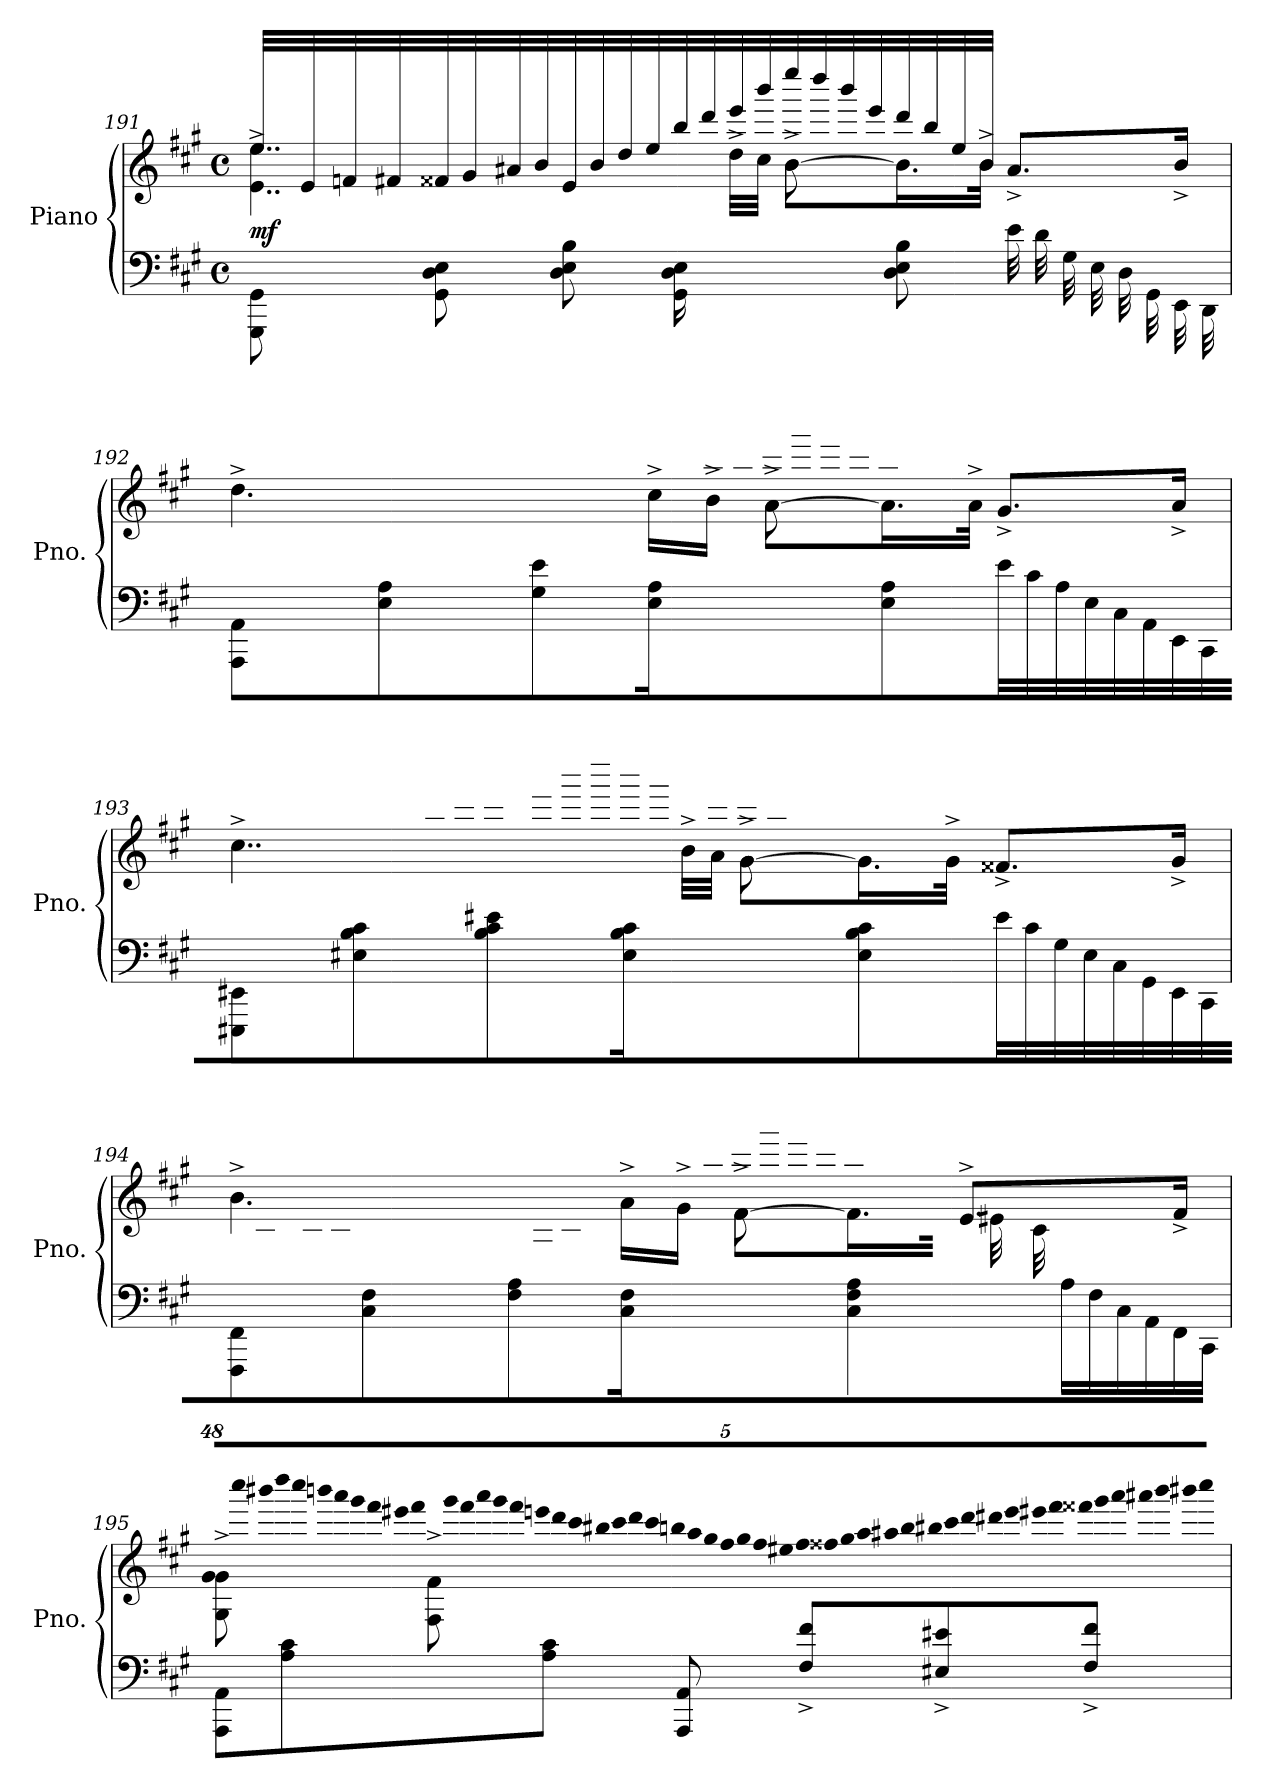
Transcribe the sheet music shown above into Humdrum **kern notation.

**kern	**kern	**dynam
*part1	*part1	*part1
*staff2	*staff1	*staff1/2
*I"Piano	*	*
*I'Pno.	*	*
!!LO:PB:g=z
*clefF4	*clefG2	*
*k[f#c#g#]	*k[f#c#g#]	*
*M4/4	*M4/4	*
*met(c)	*met(c)	*
=191	=191	=191
*	*^	*
*	*	*^	*
!	!	!	!	!LO:DY:b
8GGG#\ 8GG#\L	4..e\^ 4..ee\^	32ee/LLL	4..ryy	mf
.	.	32e/	.	.
.	.	32fn/	.	.
.	.	32f#X/	.	.
8GG#\ 8D\ 8E\	.	32f##X/	.	.
.	.	32g#/	.	.
.	.	32a#X/	.	.
.	.	32b/	.	.
8D\ 8E\ 8B\	.	32e/	.	.
.	.	32b/	.	.
.	.	32dd/	.	.
.	.	32ee/	.	.
16GG#\ 16D\ 16E\L	.	32bb/	.	.
.	.	32ddd/	.	.
8.ryy	32dd^\LLL	32eee/	32dd\L	.
.	32cc#\JJJ	32bbb/	32cc#\JJ	.
.	[8b^\L	32eeee/	8b\	.
.	.	32dddd/	.	.
.	.	32bbb/	.	.
.	.	32eee/	.	.
8D\ 8E\ 8B\J	16.b\L]	32ddd/	4.ryy	.
.	.	32bb/	.	.
.	.	32ee/	.	.
.	32b^\JJk	32b/JJJ	.	.
32e\LLL	8.a#^/L	4ryy	.	.
32d\	.	.	.	.
32G#\	.	.	.	.
32E\	.	.	.	.
32D\	.	.	.	.
32GG#\	.	.	.	.
32EE\	16b^/Jk	.	.	.
32DD\JJJ	.	.	.	.
!!LO:LB:g=z	!!	!!
=192	=192	=192	=192	=192
8AAA\ 8AA\L	4.dd^\	32dd/LLLyy	4..ryy	.
.	.	32e/	.	.
.	.	32d#X/	.	.
.	.	32e/	.	.
8E\ 8A\	.	32fn/	.	.
.	.	32f#X/	.	.
.	.	32f##X/	.	.
.	.	32g#/	.	.
8G#\ 8e\	.	32a/	.	.
.	.	32e/	.	.
.	.	32a/	.	.
.	.	32b/	.	.
16E\ 16A\L	16cc#^\LL	32cc#/	.	.
.	.	32ee/	.	.
8.ryy	16b^\JJ	32aa/	16b\J	.
.	.	32bb/	.	.
.	[8a^\L	32ddd/	8a\	.
.	.	32aaa/	.	.
.	.	32eee/	.	.
.	.	32ccc#/	.	.
8E\ 8A\J	16.a\L]	32aa/	4.ryy	.
.	.	32ee/	.	.
.	.	32cc#/	.	.
.	32a^\JJk	32a/JJJ	.	.
32e\LLL	8.g#^/L	4ryy	.	.
32c#\	.	.	.	.
32A\	.	.	.	.
32E\	.	.	.	.
32C#\	.	.	.	.
32AA\	.	.	.	.
32EE\	16a^/Jk	.	.	.
32CC#\JJJ	.	.	.	.
!!LO:LB:g=z	!!	!!
=193	=193	=193	=193	=193
8EEE#X\ 8EE#X\L	4..cc#^\	32cc#/LLLyy	4..ryy	.
.	.	32e#X/	.	.
.	.	32b/	.	.
.	.	32dd/	.	.
8E#X\ 8B\ 8c#\	.	32cc#/	.	.
.	.	32ee#X/	.	.
.	.	32bb/	.	.
.	.	32ddd/	.	.
8B\ 8c#\ 8e#X\	.	32ccc#/	.	.
.	.	32eee#X/	.	.
.	.	32bbb/	.	.
.	.	32dddd/	.	.
16E#\ 16B\ 16c#\L	.	32cccc#/	.	.
.	.	32aaa/	.	.
8.ryy	32b^\LLL	32ee#/	32b\L	.
.	32a\JJJ	32ddd/	32a\JJ	.
.	[8g#^\L	32ccc#/	8g#\	.
.	.	32bb/	.	.
.	.	32ee#/	.	.
.	.	32dd/	.	.
8E#\ 8B\ 8c#\J	16.g#\L]	32cc#/	4.ryy	.
.	.	32b/	.	.
.	.	32e#/	.	.
.	32g#^\JJk	32g#/JJJ	.	.
32e#\LLL	8.f##X^/L	4ryy	.	.
32c#\	.	.	.	.
32G#\	.	.	.	.
32E#\	.	.	.	.
32C#\	.	.	.	.
32GG#\	.	.	.	.
32EE#\	16g#^/Jk	.	.	.
32CC#\JJJ	.	.	.	.
!!LO:LB:g=z	!!	!!
=194	=194	=194	=194	=194
8FFF#\ 8FF#\L	4.b^\	32b/LLLyy	4..ryy	.
.	.	32c#/	.	.
.	.	32B#X/	.	.
.	.	32c#/	.	.
8C#\ 8F#\	.	32d/	.	.
.	.	32d#X/	.	.
.	.	32e/	.	.
.	.	32e#X/	.	.
8F#\ 8A\	.	32f#/	.	.
.	.	32A/	.	.
.	.	32c#/	.	.
.	.	32f#/	.	.
16C#\ 16F#\L	16a^\LL	32a/	.	.
.	.	32cc#/	.	.
8.ryy	16g#^\JJ	32ff#/	16g#\J	.
.	.	32aa/	.	.
.	[8f#^\L	32ccc#/	8f#\	.
.	.	32aaa/	.	.
.	.	32fff#/	.	.
.	.	32ccc#/	.	.
8C#\ 8F#\ 8A\J	16.f#\L]	32aa/	8ryy	.
.	.	32ff#/	.	.
.	.	32cc#/	.	.
.	32f#^\JJkyy	32f#/JJJ	.	.
16ryy	8.e#^/L	4ryy	32e#X\LLL	.
.	.	.	32c#\	.
32A/	.	.	8.ryy	.
32F#/	.	.	.	.
32C#/	.	.	.	.
32AA/	.	.	.	.
32FF#/	16f#^/Jk	.	.	.
32CC#/JJJ	.	.	.	.
!!LO:LB:g=z	!!	!!
=195	=195	=195	=195	=195
*	*	*Xbrackettup	*	*
!	!	!LO:N:vis=8	!	!
8AAA\ 8AA\L	8G#\^ 8g#\^	384%29g#/L	4ryy	.
!	!	!LO:N:vis=32	!	!
.	.	160%3cccc#!/LL	.	.
!	!	!LO:N:vis=32	!	!
.	.	160%3bbb#X!/	.	.
!	!	!LO:N:vis=32	!	!
.	.	160%3dddd!/	.	.
8A\ 8c#\	8ryy	.	.	.
!	!	!LO:N:vis=32	!	!
.	.	160%3cccc#!/	.	.
!	!	!LO:N:vis=32	!	!
.	.	160%3bbbn!/	.	.
!	!	!LO:N:vis=32	!	!
.	.	160%3aaa!/	.	.
!	!	!LO:N:vis=32	!	!
.	.	160%3ggg#!/	.	.
!	!	!LO:N:vis=32	!	!
.	.	160%3fff#!/	.	.
!	!	!LO:N:vis=32	!	!
.	.	160%3eee#X!/	.	.
!	!	!LO:N:vis=32	!	!
.	.	160%3fff#!/	.	.
8ryy	4ryy	.	8F#\^ 8f#\^	.
!	!	!LO:N:vis=32	!	!
.	.	160%3ggg#!/	.	.
!	!	!LO:N:vis=32	!	!
.	.	160%3fff#!/	.	.
!	!	!LO:N:vis=32	!	!
.	.	160%3aaa!/	.	.
!	!	!LO:N:vis=32	!	!
.	.	160%3ggg#!/	.	.
!	!	!LO:N:vis=32	!	!
.	.	160%3fff#!/	.	.
!	!	!LO:N:vis=32	!	!
.	.	160%3eeen!/	.	.
8A\ 8c#\J	.	.	2ryy	.
!	!	!LO:N:vis=32	!	!
.	.	160%3ddd!/	.	.
!	!	!LO:N:vis=32	!	!
.	.	160%3ccc#!/	.	.
!	!	!LO:N:vis=32	!	!
.	.	160%3bb#X!/	.	.
!	!	!LO:N:vis=32	!	!
.	.	160%3ccc#!/	.	.
!	!	!LO:N:vis=32	!	!
.	.	160%3ddd!/	.	.
!	!	!LO:N:vis=32	!	!
.	.	160%3ccc#!/	.	.
!	!	!LO:N:vis=32	!	!
.	.	160%3bbn!/	.	.
8AAA/ 8AA/	2ryy	.	.	.
!	!	!LO:N:vis=32	!	!
.	.	160%3aa!/	.	.
!	!	!LO:N:vis=32	!	!
.	.	160%3gg#!/	.	.
!	!	!LO:N:vis=32	!	!
.	.	160%3ff#!/	.	.
!	!	!LO:N:vis=32	!	!
.	.	160%3gg#!/	.	.
!	!	!LO:N:vis=32	!	!
.	.	160%3ff#!/	.	.
!	!	!LO:N:vis=32	!	!
.	.	160%3ee#X!/	.	.
!	!	!LO:N:vis=32	!	!
.	.	160%3ff#!/	.	.
8F#/^ 8f#/^L	.	.	.	.
!	!	!LO:N:vis=32	!	!
.	.	160%3ff##X!/	.	.
!	!	!LO:N:vis=32	!	!
.	.	160%3gg#!/	.	.
!	!	!LO:N:vis=32	!	!
.	.	160%3aa!/	.	.
!	!	!LO:N:vis=32	!	!
.	.	160%3aa#X!/	.	.
!	!	!LO:N:vis=32	!	!
.	.	160%3bb!/	.	.
!	!	!LO:N:vis=32	!	!
.	.	160%3bb#X!/	.	.
8E#X/^ 8e#X/^	.	.	.	.
!	!	!LO:N:vis=32	!	!
.	.	160%3ccc#!/	.	.
!	!	!LO:N:vis=32	!	!
.	.	160%3ddd!/	.	.
!	!	!LO:N:vis=32	!	!
.	.	160%3ddd#X!/	.	.
!	!	!LO:N:vis=32	!	!
.	.	160%3eee!/	.	.
!	!	!LO:N:vis=32	!	!
.	.	160%3eee#X!/	.	.
!	!	!LO:N:vis=32	!	!
.	.	160%3fff#!/	.	.
!	!	!LO:N:vis=32	!	!
.	.	160%3fff##X!/	.	.
8F#/^ 8f#/^J	.	.	8ryy	.
!	!	!LO:N:vis=32	!	!
.	.	160%3ggg#!/	.	.
!	!	!LO:N:vis=32	!	!
.	.	160%3aaa!/	.	.
!	!	!LO:N:vis=32	!	!
.	.	160%3aaa#X!/	.	.
!	!	!LO:N:vis=32	!	!
.	.	160%3bbb!/	.	.
!	!	!LO:N:vis=32	!	!
.	.	160%3bbb#X!/	.	.
!	!	!LO:N:vis=32	!	!
.	.	160%3cccc#!/JJJ	.	.
.	.	1920%11ryy	.	.
*	*v	*v	*v	*
=	=	=
*-	*-	*-
